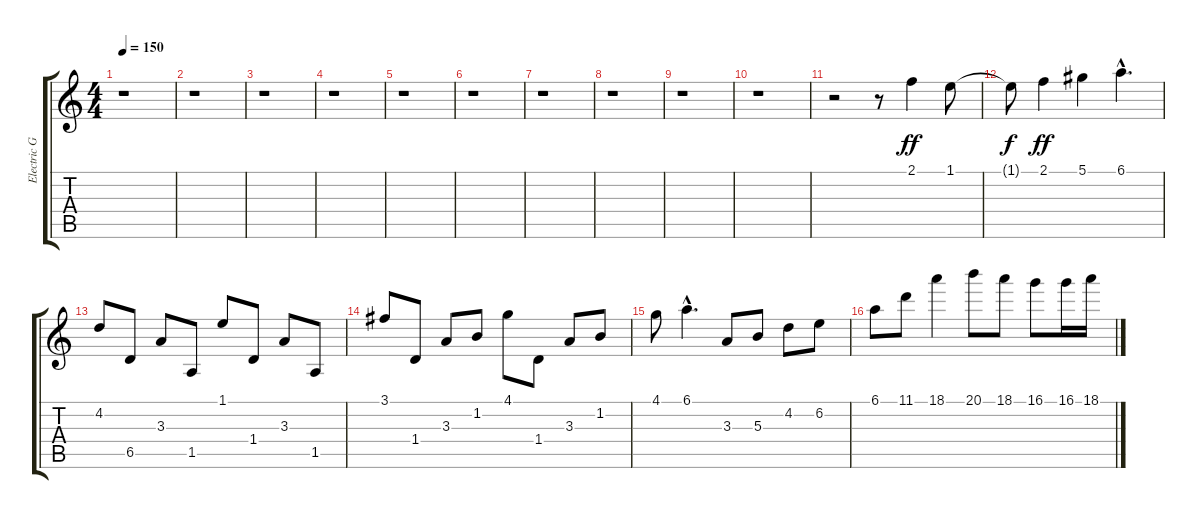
\track ("Electric Guitar 2" "Electric G") {instrument distortionguitar}
\staff {score tabs}
\tuning (Eb4 Bb3 Gb3 Db3 Ab2 Eb2) {hide}
\ts (4 4)
\tempo 150
\clef g2
\ks c
r.1{dy f} |
r.1 |
r.1 |
r.1 |
r.1 |
r.1 |
r.1 |
r.1 |
r.1 |
r.1 |
r.2 r.8 2.1.4{dy ff} 1.1.8 |
1.1{t}.8{dy f} 2.1.4{dy ff} 5.1.4 6.1{hac}.4{d} |
4.2.8 6.5.8 3.3.8 1.5.8 1.1.8 1.4.8 3.3.8 1.5.8 |
3.1.8 1.4.8 3.3.8 1.2.8 4.1.8 1.4.8 3.3.8 1.2.8 |
4.1.8 6.1{hac}.4{d} 3.3.8 5.3.8 4.2.8 6.2.8 |
6.1.8 11.1.8 18.1.4 20.1.8 18.1.8 16.1.8 16.1.16 18.1.16
